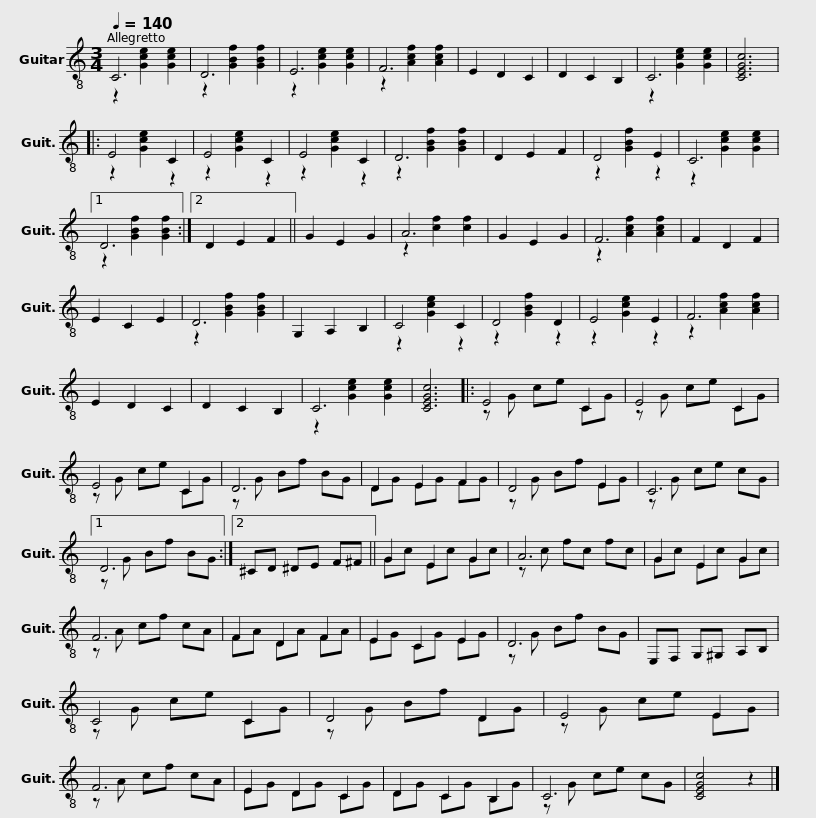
X:1
%%score ( 1 2 )
L:1/8
Q:1/4=140
M:3/4
I:linebreak $
K:C
V:1 treble-8
V:2 treble-8
V:1
 C6 | D6 | E6 | F6 | E2 D2 C2 | %5
 D2 C2 B,2 | C6 | [CEGc]6 |:$ E4 C2 | E4 C2 | %10
 E4 C2 | D6 | D2 E2 F2 | D4 E2 | C6 |1 %15
 D6 :|2 D2 E2 F2 || G2 E2 G2 | A6 |$ G2 E2 G2 | %20
 F6 | F2 D2 F2 | E2 C2 E2 | D6 | G,2 A,2 B,2 | %25
 C4 C2 | D4 D2 | E4 E2 | F6 | E2 D2 C2 |$ %30
 D2 C2 B,2 | C6 | [CEGc]6 |:$ E4 C2 | E4 C2 | %35
 E4 C2 | D6 | D2 E2 F2 | D4 E2 |$ C6 |1 %40
 D6 :|2 ^CD ^DE F^F || G2 E2 G2 | A6 | G2 E2 G2 |$ %45
 F6 | F2 D2 F2 | E2 C2 E2 | D6 | E,F, G,^G, A,B, | %50
 C4 C2 |$ D4 D2 | E4 E2 | F6 | E2 D2 C2 | %55
 D2 C2 B,2 | C6 | [CEGc]4 z2 |] %58
V:2
 z2 [Gce]2 [Gce]2 | z2 [GBf]2 [GBf]2 | z2 [Gce]2 [Gce]2 | z2 [Acf]2 [Acf]2 | x6 | %5
 x6 | z2 [Gce]2 [Gce]2 | x6 |:$ z2 [Gce]2 z2 | z2 [Gce]2 z2 | %10
 z2 [Gce]2 z2 | z2 [GBf]2 [GBf]2 | x6 | z2 [GBf]2 z2 | z2 [Gce]2 [Gce]2 |1 %15
 z2 [GBf]2 [GBf]2 :|2 x6 || x6 | z2 [cf]2 [cf]2 |$ x6 | %20
 z2 [Acf]2 [Acf]2 | x6 | x6 | z2 [GBf]2 [GBf]2 | x6 | %25
 z2 [Gce]2 z2 | z2 [GBf]2 z2 | z2 [Gce]2 z2 | z2 [Acf]2 [Acf]2 | x6 |$ %30
 x6 | z2 [Gce]2 [Gce]2 | x6 |:$ z G ce CG | z G ce CG | %35
 z G ce CG | z G Bf BG | DG EG FG | z G Bf EG |$ z G ce cG |1 %40
 z G Bf BG :|2 x6 || Gc Ec Gc | z c fc fc | Gc Ec Gc |$ %45
 z A cf cA | FA DA FA | EG CG EG | z G Bf BG | x6 | %50
 z G ce CG |$ z G Bf DG | z G ce EG | z A cf cA | EG DG CG | %55
 DG CG B,G | z G ce cG | x6 |] %58
